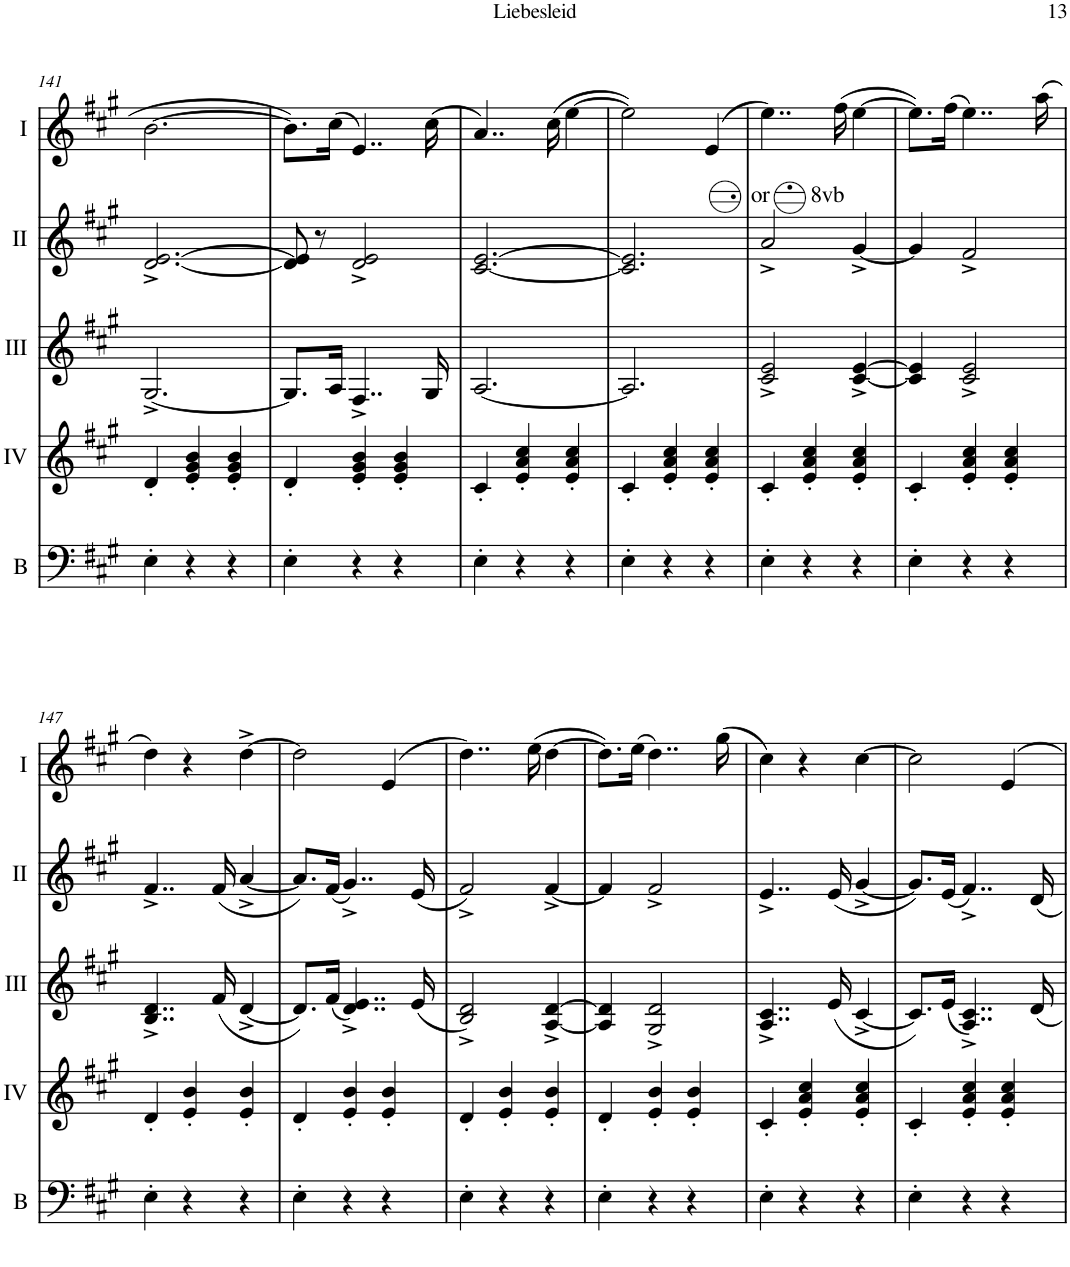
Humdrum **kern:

**kern	**kern	**kern	**kern	**kern
*part5	*part4	*part3	*part2	*part1
*staff5	*staff4	*staff3	*staff2	*staff1
*I"Bass	*I"Acc. 4	*I"Acc. 3	*I"Acc. 2	*I"Acc. 1
*I'B	*	*	*	*
!!LO:PB:g=z
*clefF4	*clefG2	*clefG2	*clefG2	*clefG2
*Trd7c12	*Trd7c12	*	*	*
*k[f#c#g#]	*k[f#c#g#]	*k[f#c#g#]	*k[f#c#g#]	*k[f#c#g#]
*M3/4	*M3/4	*M3/4	*M3/4	*M3/4
=141	=141	=141	=141	=141
4E'\	4d'/	[2.G#^/	[2.d/^ [2.e/^	[2.b\
4r	4e/' 4g#/' 4b/'	.	.	.
4r	4e/' 4g#/' 4b/'	.	.	.
=142	=142	=142	=142	=142
4E'\	4d'/	8.G#/L]	8d/] 8e/]	8.b\L]
.	.	.	8r	.
.	.	16A/Jk	.	(16cc#\Jk
4r	4e/' 4g#/' 4b/'	4..F#^/	2d/^ 2e/^	4..e/)
4r	4e/' 4g#/' 4b/'	.	.	.
.	.	16G#/	.	(16cc#\
=143	=143	=143	=143	=143
4E'\	4c#'/	[2.A/	[2.c#/ [2.e/	4..a/)
4r	4e/' 4a/' 4cc#/'	.	.	.
.	.	.	.	(16cc#\
4r	4e/' 4a/' 4cc#/'	.	.	[4ee\
=144	=144	=144	=144	=144
4E'\	4c#'/	2.A/]	2.c#/] 2.e/]	2ee\])
4r	4e/' 4a/' 4cc#/'	.	.	.
4r	4e/' 4a/' 4cc#/'	.	.	(4e/
=145	=145	=145	=145	=145
!	!	!	!LO:TX:a:t=or       8vb	!
4E'\	4c#'/	2c#/^ 2e/^	2a^/	4..ee\)
4r	4e/' 4a/' 4cc#/'	.	.	.
.	.	.	.	(16ff#\
4r	4e/' 4a/' 4cc#/'	[4c#/^ [4e/^	[4g#^/	[4ee\
=146	=146	=146	=146	=146
4E'\	4c#'/	4c#/] 4e/]	4g#/]	8.ee\L])
.	.	.	.	(16ff#\Jk
4r	4e/' 4a/' 4cc#/'	2c#/^ 2e/^	2f#^/	4..ee\)
4r	4e/' 4a/' 4cc#/'	.	.	.
.	.	.	.	(16aa\
!!LO:LB:g=z
=147	=147	=147	=147	=147
4E'\	4d'/	4..B/^ 4..d/^	4..f#^/	4dd\)
4r	4e/' 4b/'	.	.	4r
.	.	(16f#/	(16f#/	.
4r	4e/' 4b/'	[4d^/	[4a^/	[4dd^\
=148	=148	=148	=148	=148
4E'\	4d'/	8.d/L])	8.a/L])	2dd\]
.	.	(16f#/Jk	(16f#/Jk	.
4r	4e/' 4b/'	4..d/^ 4..e/^)	4..g#^/)	.
4r	4e/' 4b/'	.	.	(4e/
.	.	(16e/	(16e/	.
=149	=149	=149	=149	=149
4E'\	4d'/	2B/^ 2d/^)	2f#^/)	4..dd\)
4r	4e/' 4b/'	.	.	.
.	.	.	.	(16ee\
4r	4e/' 4b/'	[4A/^ [4d/^	[4f#^/	[4dd\
=150	=150	=150	=150	=150
4E'\	4d'/	4A/] 4d/]	4f#/]	8.dd\L])
.	.	.	.	(16ee\Jk
4r	4e/' 4b/'	2G#/^ 2d/^	2f#^/	4..dd\)
4r	4e/' 4b/'	.	.	.
.	.	.	.	(16gg#\
=151	=151	=151	=151	=151
4E'\	4c#'/	4..A/^ 4..c#/^	4..e^/	4cc#\)
4r	4e/' 4a/' 4cc#/'	.	.	4r
.	.	(16e/	(16e/	.
4r	4e/' 4a/' 4cc#/'	[4c#^/	[4g#^/	[4cc#\
=152	=152	=152	=152	=152
4E'\	4c#'/	8.c#/L])	8.g#/L])	2cc#\]
.	.	(16e/Jk	(16e/Jk	.
4r	4e/' 4a/' 4cc#/'	4..A/^ 4..c#/^)	4..f#^/)	.
4r	4e/' 4a/' 4cc#/'	.	.	4e/
.	.	16d/	16d/	.
=	=	=	=	=
*-	*-	*-	*-	*-
